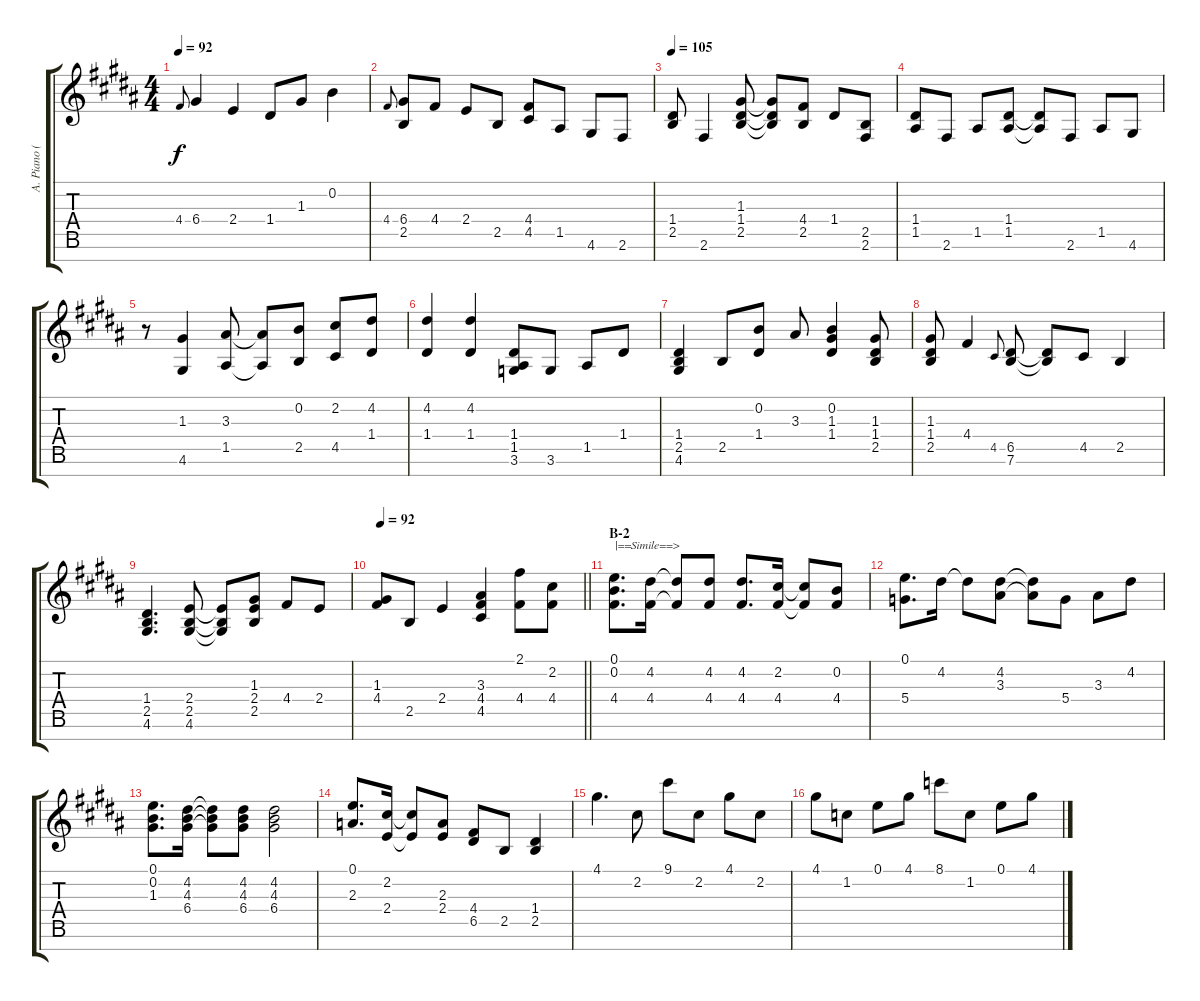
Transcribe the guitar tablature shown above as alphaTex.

\track ("A. Piano (Right Hand)" "A. Piano (") {instrument acousticgrandpiano}
\staff {score tabs}
\tuning (E5 B4 G4 D4 A3 E3 B2) {hide}
\ts (4 4)
\tempo 92
\clef g2
\ks b
4.4.8{gr onbeat dy f} 6.4.4 2.4.4 1.4.8 1.3.8 0.2.4 |
4.4.8{gr onbeat} (6.4 2.5).8 4.4.8 2.4.8 2.5.8 (4.4 4.5).8 1.5.8 4.6.8 2.6.8 |
\tempo 105
(1.4 2.5).8 2.6.4 (1.3 1.4 2.5).8 (1.3{t} 1.4{t} 2.5{t}).8 (4.4 2.5).8 1.4.8 (2.5 2.6).8 |
(1.4 1.5).8 2.6.8 1.5.8 (1.4 1.5).8 (1.4{t} 1.5{t}).8 2.6.8 1.5.8 4.6.8 |
r.8 (1.3 4.6).4 (3.3 1.5).8 (3.3{t} 1.5{t}).8 (0.2 2.5).8 (2.2 4.5).8 (4.2 1.4).8 |
(4.2 1.4).4 (4.2 1.4).4 (1.4 1.5 3.6).8 3.6.8 1.5.8 1.4.8 |
(1.4 2.5 4.6).4 2.5.8 (0.2 1.4).8 3.3.8 (0.2 1.3 1.4).4 (1.3 1.4 2.5).8 |
(1.3 1.4 2.5).8 4.4.4 4.5.8{gr onbeat} (6.5 7.6).8 (6.5{t} 7.6{t}).8 4.5.8 2.5.4 |
(1.4 2.5 4.6).4{d} (2.4 2.5 4.6).8 (2.4{t} 2.5{t} 4.6{t}).8 (1.3 2.4 2.5).8 4.4.8 2.4.8 |
\tempo 92
\barLineRight lightlight
(1.3 4.4).8 2.5.8 2.4.4 (3.3 4.4 4.5).4 (2.1 4.4).8 (2.2 4.4).8 |
\section ("" "B-2")
(0.1 0.2 4.4).8{d txt "|==Simile==>"} (4.2 4.4).16 (4.2{t} 4.4{t}).8 (4.2 4.4).8 (4.2 4.4).8{d} (2.2 4.4).16 (2.2{t} 4.4{t}).8 (0.2 4.4).8 |
(0.1 5.4).8{d} 4.2.16 4.2{t}.8 (4.2 3.3).8 (4.2{t} 3.3{t}).8 5.4.8 3.3.8 4.2.8 |
(0.1 0.2 1.3).8{d} (4.2 4.3 6.4).16 (4.2{t} 4.3{t} 6.4{t}).8 (4.2 4.3 6.4).8 (4.2 4.3 6.4).2 |
(0.1 2.3).8{d} (2.2 2.4).16 (2.2{t} 2.4{t}).8 (2.3 2.4).8 (4.4 6.5).8 2.5.8 (1.4 2.5).4 |
4.1.4{d} 2.2.8 9.1.8 2.2.8 4.1.8 2.2.8 |
4.1.8 1.2.8 0.1.8 4.1.8 8.1.8 1.2.8 0.1.8 4.1.8
